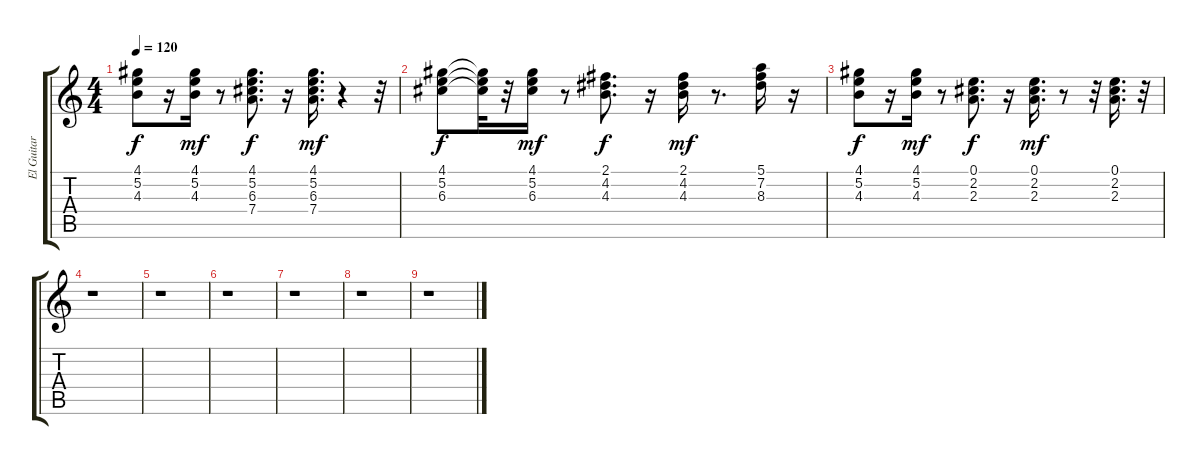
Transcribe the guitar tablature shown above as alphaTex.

\track ("El Guitar " "El Guitar ") {instrument electricguitarjazz}
\staff {score tabs}
\tuning (E4 B3 G3 D3 A2 E2) {hide}
\ts (4 4)
\tempo 120
\clef g2
\ks c
(4.1 5.2 4.3).8{dy f} r.16 (4.1 5.2 4.3).16{dy mf} r.8 (4.1 5.2 6.3 7.4).8{d dy f} r.16 (4.1 5.2 6.3 7.4).16{d dy mf} r.4 r.32 |
(4.1 5.2 6.3).8{dy f} (4.1{t} 5.2{t} 6.3{t}).32 r.32 (4.1 5.2 6.3).16{dy mf} r.8 (2.1 4.2 4.3).8{d dy f} r.16 (2.1 4.2 4.3).16{dy mf} r.8{d} (5.1 7.2 8.3).16 r.16 |
(4.1 5.2 4.3).8{dy f} r.16 (4.1 5.2 4.3).16{dy mf} r.8 (0.1 2.2 2.3).8{d dy f} r.16 (0.1 2.2 2.3).16{d dy mf} r.8 r.32 (0.1 2.2 2.3).16{d} r.32 |
r.1 |
r.1 |
r.1 |
r.1 |
r.1 |
r.1
